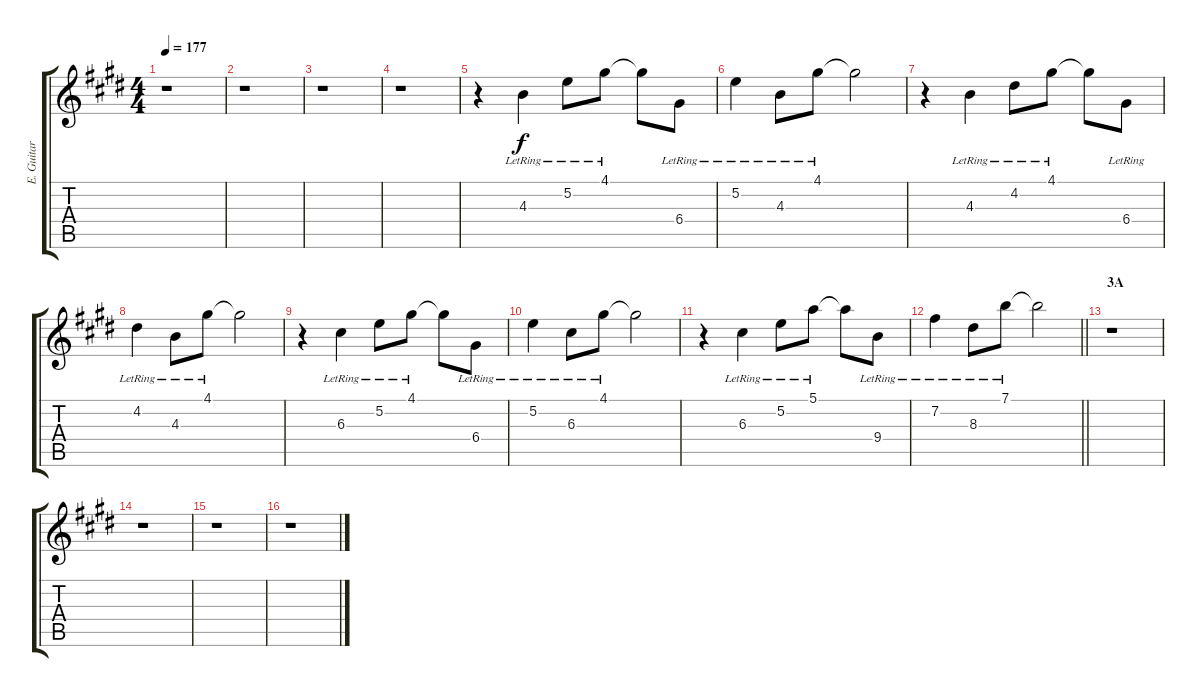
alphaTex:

\track ("E. Guitar V" "E. Guitar ") {instrument electricguitarclean}
\staff {score tabs}
\tuning (E4 B3 G3 D3 A2 E2) {hide}
\ts (4 4)
\tempo 177
\clef g2
\ks e
r.1{dy f} |
r.1 |
r.1 |
r.1 |
r.4 4.3{lr}.4 5.2{lr}.8 4.1{lr}.8 4.1{t}.8 6.4{lr}.8 |
5.2{lr}.4 4.3{lr}.8 4.1{lr}.8 4.1{t}.2 |
r.4 4.3{lr}.4 4.2{lr}.8 4.1{lr}.8 4.1{t}.8 6.4{lr}.8 |
4.2{lr}.4 4.3{lr}.8 4.1{lr}.8 4.1{t}.2 |
r.4 6.3{lr}.4 5.2{lr}.8 4.1{lr}.8 4.1{t}.8 6.4{lr}.8 |
5.2{lr}.4 6.3{lr}.8 4.1{lr}.8 4.1{t}.2 |
r.4 6.3{lr}.4 5.2{lr}.8 5.1{lr}.8 5.1{t}.8 9.4{lr}.8 |
\barLineRight lightlight
7.2{lr}.4 8.3{lr}.8 7.1{lr}.8 7.1{t}.2 |
\section ("" "3A")
r.1 |
r.1 |
r.1 |
r.1
